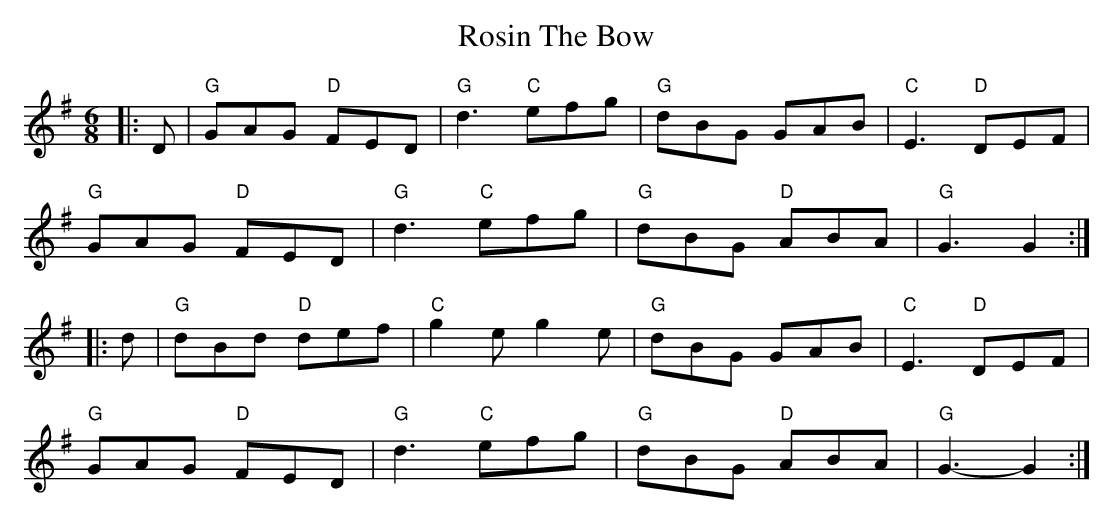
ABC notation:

X:1
T: Rosin The Bow
M: 6/8
L: 1/8
K: Gmaj
|:D|"G"GAG "D"FED|"G"d3 "C"efg|"G"dBG GAB|"C"E3 "D"DEF|
"G"GAG "D"FED|"G"d3 "C"efg|"G"dBG "D"ABA|"G"G3 G2:|
|:d|"G"dBd "D"def|"C"g2e g2e|"G"dBG GAB|"C"E3 "D"DEF|
"G"GAG "D"FED|"G"d3 "C"efg|"G"dBG "D"ABA|"G"G3 - G2:|
